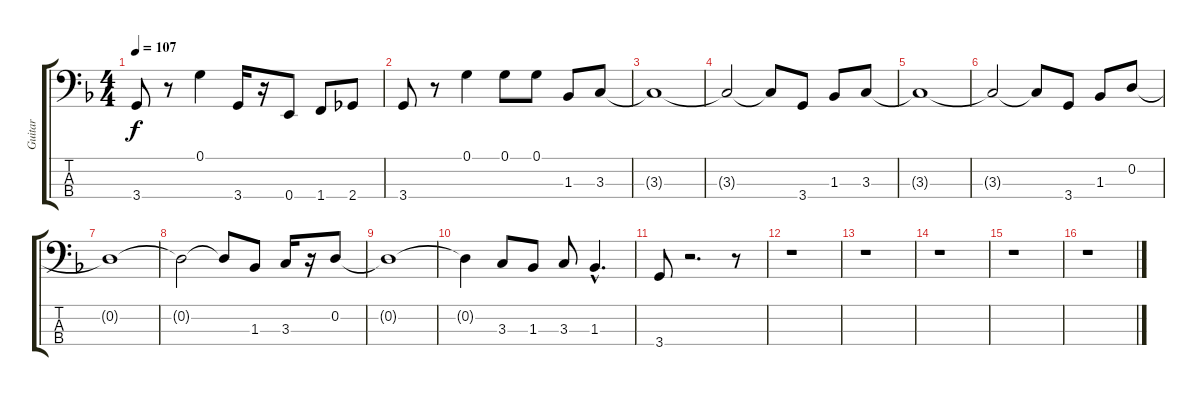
\track ("Guitar" "Guitar") {instrument electricbassfinger}
\staff {score tabs}
\tuning (G2 D2 A1 E1) {hide}
\ts (4 4)
\tempo 107
\clef f4
\ks f
3.4.8{dy f} r.8 0.1.4 3.4.16 r.16 0.4.8 1.4.8 2.4.8 |
3.4.8 r.8 0.1.4 0.1.8 0.1.8 1.3.8 3.3.8 |
3.3{t}.1 |
3.3{t}.2 3.3{t}.8 3.4.8 1.3.8 3.3.8 |
3.3{t}.1 |
3.3{t}.2 3.3{t}.8 3.4.8 1.3.8 0.2.8 |
0.2{t}.1 |
0.2{t}.2 0.2{t}.8 1.3.8 3.3.16 r.16 0.2.8 |
0.2{t}.1 |
0.2{t}.4 3.3.8 1.3.8 3.3.8 1.3{hac}.4{d} |
3.4.8 r.2{d} r.8 |
r.1 |
r.1 |
r.1 |
r.1 |
r.1
